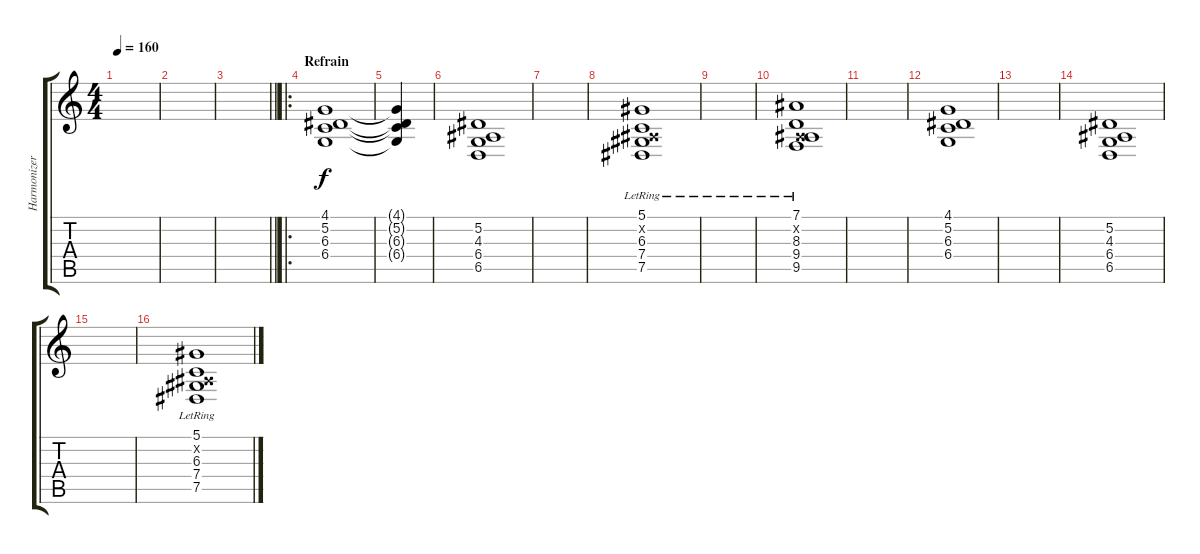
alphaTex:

\track ("Harmonizer II" "Harmonizer") {instrument stringensemble2}
\staff {score tabs}
\tuning (Eb4 Bb3 Gb3 Db3 Ab2 Eb2) {hide}
\ts (4 4)
\tempo 160
\clef g2
\ks c
|
|
\barLineRight lightlight
|
\ro
\section ("" "Refrain")
(4.1 5.2 6.3 6.4).1 |
(4.1{t} 5.2{t} 6.3{t} 6.4{t}).4 |
(5.2 4.3 6.4 6.5).1 |
|
(5.1{lr} 0.2{x} 6.3{lr} 7.4{lr} 7.5{lr}).1 |
|
(7.1{lr} 0.2{x} 8.3{lr} 9.4{lr} 9.5{lr}).1 |
|
(4.1 5.2 6.3 6.4).1 |
|
(5.2 4.3 6.4 6.5).1 |
|
(5.1{lr} 0.2{x} 6.3{lr} 7.4{lr} 7.5{lr}).1
